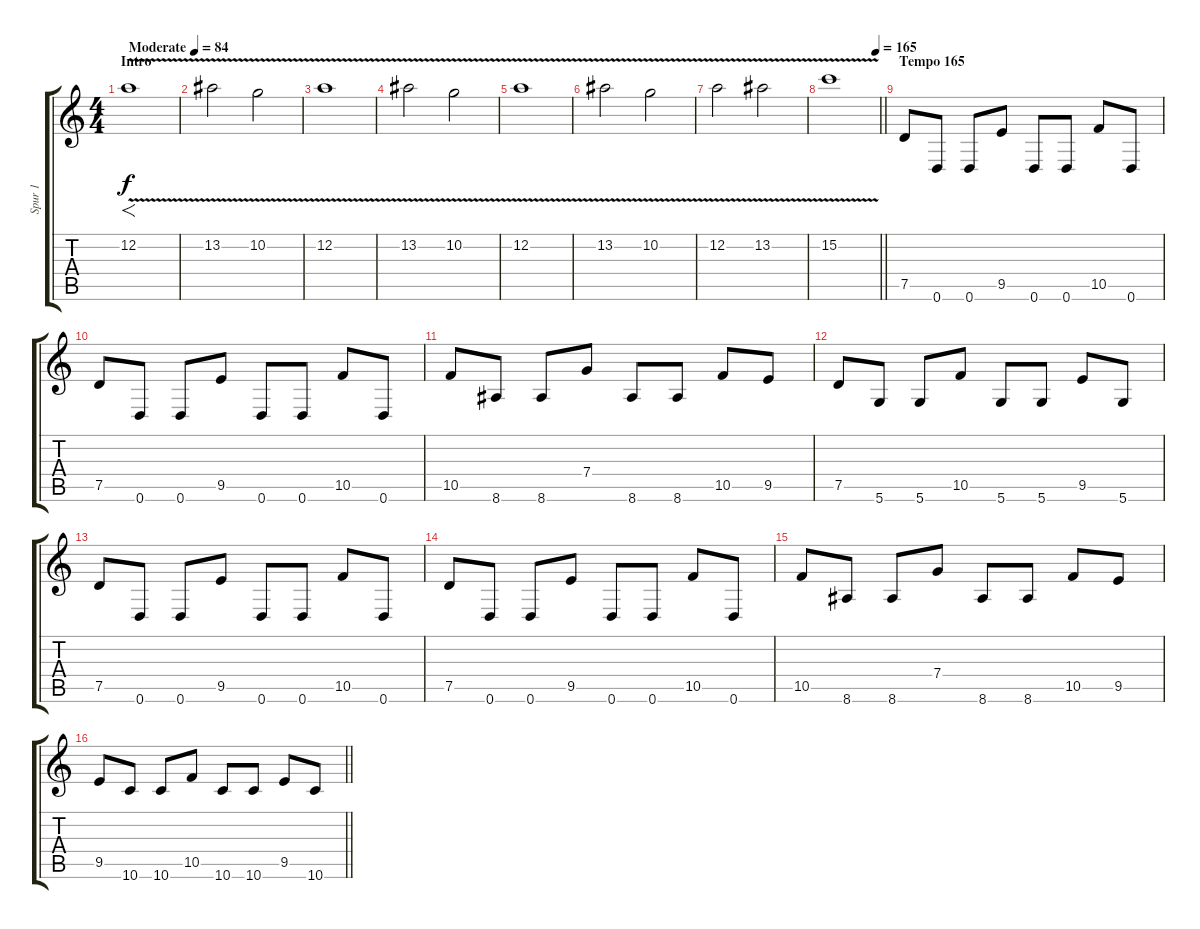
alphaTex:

\track ("Spur 1" "Spur 1") {instrument distortionguitar}
\staff {score tabs}
\tuning (D4 A3 F3 C3 G2 D2) {hide}
\ts (4 4)
\section ("" "Intro")
\tempo (84 "Moderate")
\clef g2
\ks c
12.2{v}.1{f dy f instrument distortionguitar} |
13.2{v}.2 10.2{v}.2 |
12.2{v}.1 |
13.2{v}.2 10.2{v}.2 |
12.2{v}.1 |
13.2{v}.2 10.2{v}.2 |
12.2{v}.2 13.2{v}.2 |
\tempo (165 0.9375)
\barLineRight lightlight
15.2{v}.1 |
\section ("" "Tempo 165")
7.5.8 0.6.8 0.6.8 9.5.8 0.6.8 0.6.8 10.5.8 0.6.8 |
7.5.8 0.6.8 0.6.8 9.5.8 0.6.8 0.6.8 10.5.8 0.6.8 |
10.5.8 8.6.8 8.6.8 7.4.8 8.6.8 8.6.8 10.5.8 9.5.8 |
7.5.8 5.6.8 5.6.8 10.5.8 5.6.8 5.6.8 9.5.8 5.6.8 |
7.5.8 0.6.8 0.6.8 9.5.8 0.6.8 0.6.8 10.5.8 0.6.8 |
7.5.8 0.6.8 0.6.8 9.5.8 0.6.8 0.6.8 10.5.8 0.6.8 |
10.5.8 8.6.8 8.6.8 7.4.8 8.6.8 8.6.8 10.5.8 9.5.8 |
\barLineRight lightlight
9.5.8 10.6.8 10.6.8 10.5.8 10.6.8 10.6.8 9.5.8 10.6.8
